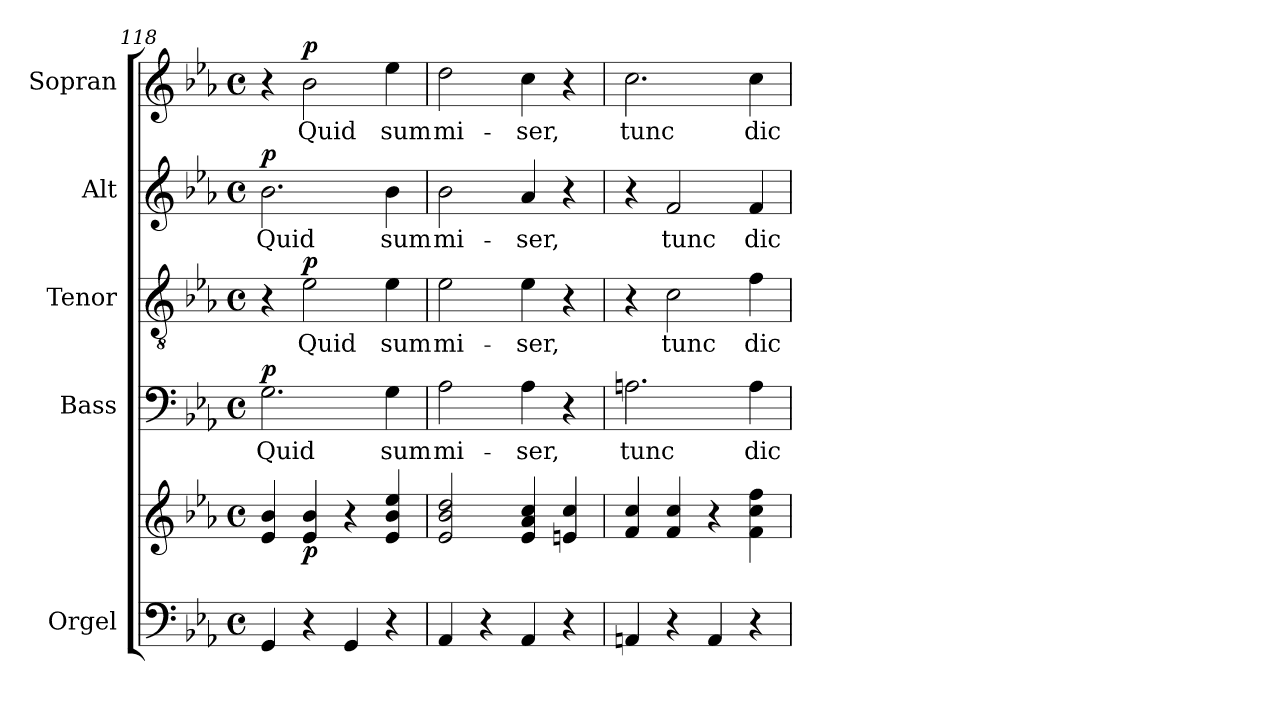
**kern	**kern	**dynam	**kern	**text	**dynam	**kern	**text	**dynam	**kern	**text	**dynam	**kern	**text	**dynam
*part5	*part5	*part5	*part4	*part4	*part4	*part3	*part3	*part3	*part2	*part2	*part2	*part1	*part1	*part1
*staff6	*staff5	*staff5/6	*staff4	*staff4	*staff4	*staff3	*staff3	*staff3	*staff2	*staff2	*staff2	*staff1	*staff1	*staff1
*I"Orgel	*	*	*I"Bass	*	*	*I"Tenor	*	*	*I"Alt	*	*	*I"Sopran	*	*
*I'Org.	*	*	*I'B.	*	*	*I'T.	*	*	*I'A.	*	*	*I'S.	*	*
*clefF4	*clefG2	*	*clefF4	*	*	*clefGv2	*	*	*clefG2	*	*	*clefG2	*	*
*k[b-e-a-]	*k[b-e-a-]	*	*k[b-e-a-]	*	*	*k[b-e-a-]	*	*	*k[b-e-a-]	*	*	*k[b-e-a-]	*	*
*E-:	*E-:	*	*E-:	*	*	*E-:	*	*	*E-:	*	*	*E-:	*	*
*M4/4	*M4/4	*	*M4/4	*	*	*M4/4	*	*	*M4/4	*	*	*M4/4	*	*
*met(c)	*met(c)	*	*met(c)	*	*	*met(c)	*	*	*met(c)	*	*	*met(c)	*	*
=118	=118	=118	=118	=118	=118	=118	=118	=118	=118	=118	=118	=118	=118	=118
!	!	!	!	!LO:LY:b	!LO:DY:a	!	!	!	!	!LO:LY:b	!LO:DY:a	!	!	!
4GG/	4e-/ 4b-/	.	2.G\	Quid	p	4r	.	.	2.b-\	Quid	p	4r	.	.
!	!	!LO:DY:b	!	!	!	!	!LO:LY:b	!LO:DY:a	!	!	!	!	!LO:LY:b	!LO:DY:a
4r	4e-/ 4b-/	p	.	.	.	2e-\	Quid	p	.	.	.	2b-\	Quid	p
4GG/	4r	.	.	.	.	.	.	.	.	.	.	.	.	.
!	!	!	!	!LO:LY:b	!	!	!LO:LY:b	!	!	!LO:LY:b	!	!	!LO:LY:b	!
4r	4e-/ 4b-/ 4ee-/	.	4G\	sum	.	4e-\	sum	.	4b-\	sum	.	4ee-\	sum	.
=119	=119	=119	=119	=119	=119	=119	=119	=119	=119	=119	=119	=119	=119	=119
!	!	!	!	!LO:LY:b	!	!	!LO:LY:b	!	!	!LO:LY:b	!	!	!LO:LY:b	!
4AA-/	2e-/ 2b-/ 2dd/	.	2A-\	mi-	.	2e-\	mi-	.	2b-\	mi-	.	2dd\	mi-	.
4r	.	.	.	.	.	.	.	.	.	.	.	.	.	.
!	!	!	!	!LO:LY:b	!	!	!LO:LY:b	!	!	!LO:LY:b	!	!	!LO:LY:b	!
4AA-/	4e-/ 4a-/ 4cc/	.	4A-\	-ser,	.	4e-\	-ser,	.	4a-/	-ser,	.	4cc\	-ser,	.
4r	4en/ 4cc/	.	4r	.	.	4r	.	.	4r	.	.	4r	.	.
!!LO:PB:g=z
=120	=120	=120	=120	=120	=120	=120	=120	=120	=120	=120	=120	=120	=120	=120
!	!	!	!	!LO:LY:b	!	!	!	!	!	!	!	!	!LO:LY:b	!
4AAn/	4f/ 4cc/	.	2.An\	tunc	.	4r	.	.	4r	.	.	2.cc\	tunc	.
!	!	!	!	!	!	!	!LO:LY:b	!	!	!LO:LY:b	!	!	!	!
4r	4f/ 4cc/	.	.	.	.	2c\	tunc	.	2f/	tunc	.	.	.	.
4AA/	4r	.	.	.	.	.	.	.	.	.	.	.	.	.
!	!	!	!	!LO:LY:b	!	!	!LO:LY:b	!	!	!LO:LY:b	!	!	!LO:LY:b	!
4r	4f\ 4cc\ 4ff\	.	4A\	dic-	.	4f\	dic-	.	4f/	dic-	.	4cc\	dic-	.
=	=	=	=	=	=	=	=	=	=	=	=	=	=	=
*-	*-	*-	*-	*-	*-	*-	*-	*-	*-	*-	*-	*-	*-	*-
